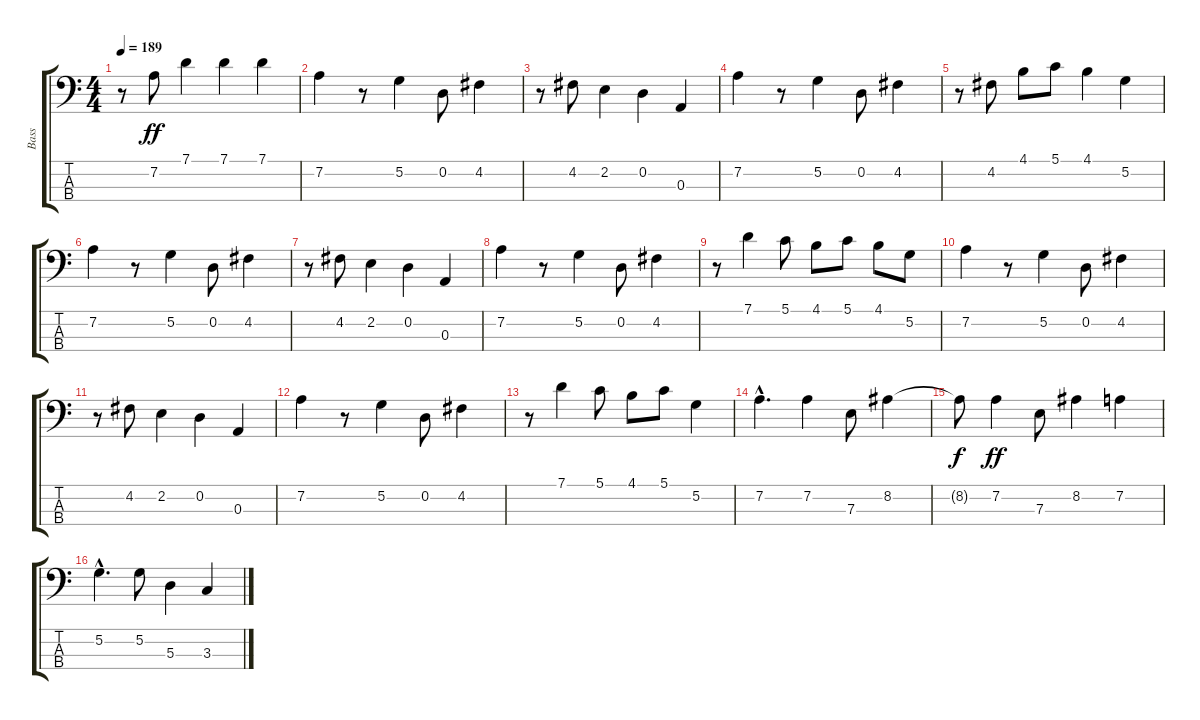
\track ("Bass" "Bass") {instrument electricbassfinger}
\staff {score tabs}
\tuning (G2 D2 A1 E1) {hide}
\ts (4 4)
\tempo 189
\clef f4
\ks c
r.8{dy ff} 7.2.8 7.1.4 7.1.4 7.1.4 |
7.2.4 r.8 5.2.4 0.2.8 4.2.4 |
r.8 4.2.8 2.2.4 0.2.4 0.3.4 |
7.2.4 r.8 5.2.4 0.2.8 4.2.4 |
r.8 4.2.8 4.1.8 5.1.8 4.1.4 5.2.4 |
7.2.4 r.8 5.2.4 0.2.8 4.2.4 |
r.8 4.2.8 2.2.4 0.2.4 0.3.4 |
7.2.4 r.8 5.2.4 0.2.8 4.2.4 |
r.8 7.1.4 5.1.8 4.1.8 5.1.8 4.1.8 5.2.8 |
7.2.4 r.8 5.2.4 0.2.8 4.2.4 |
r.8 4.2.8 2.2.4 0.2.4 0.3.4 |
7.2.4 r.8 5.2.4 0.2.8 4.2.4 |
r.8 7.1.4 5.1.8 4.1.8 5.1.8 5.2.4 |
7.2{hac}.4{d} 7.2.4 7.3.8 8.2.4 |
8.2{t}.8{dy f} 7.2.4{dy ff} 7.3.8 8.2.4 7.2.4 |
5.2{hac}.4{d} 5.2.8 5.3.4 3.3.4
